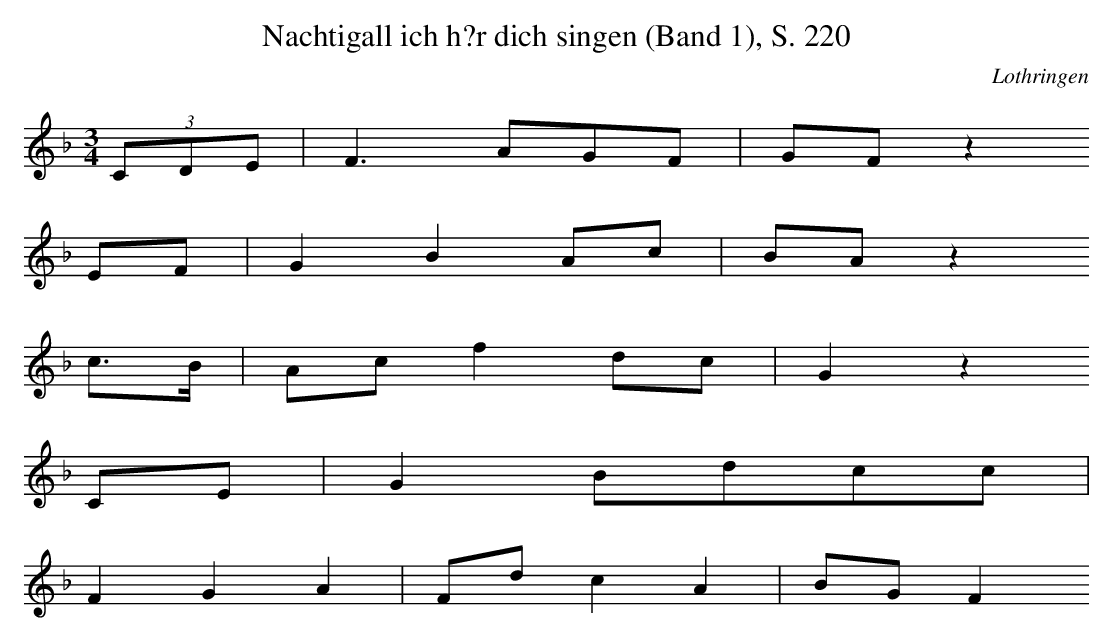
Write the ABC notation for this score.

X:1
T: Nachtigall ich h?r dich singen (Band 1), S. 220
O: Lothringen
M: 3/4
L: 1/16
K: F
(3C2D2E2 | F6A2G2F2 | G2F2z4
E2F2 | G4B4A2c2 | B2A2z4
c3B | A2c2f4d2c2 | G4z4
C2E2 | G4B2d2c2c2 |
F4G4A4 | F2d2c4A4 | B2G2F4
